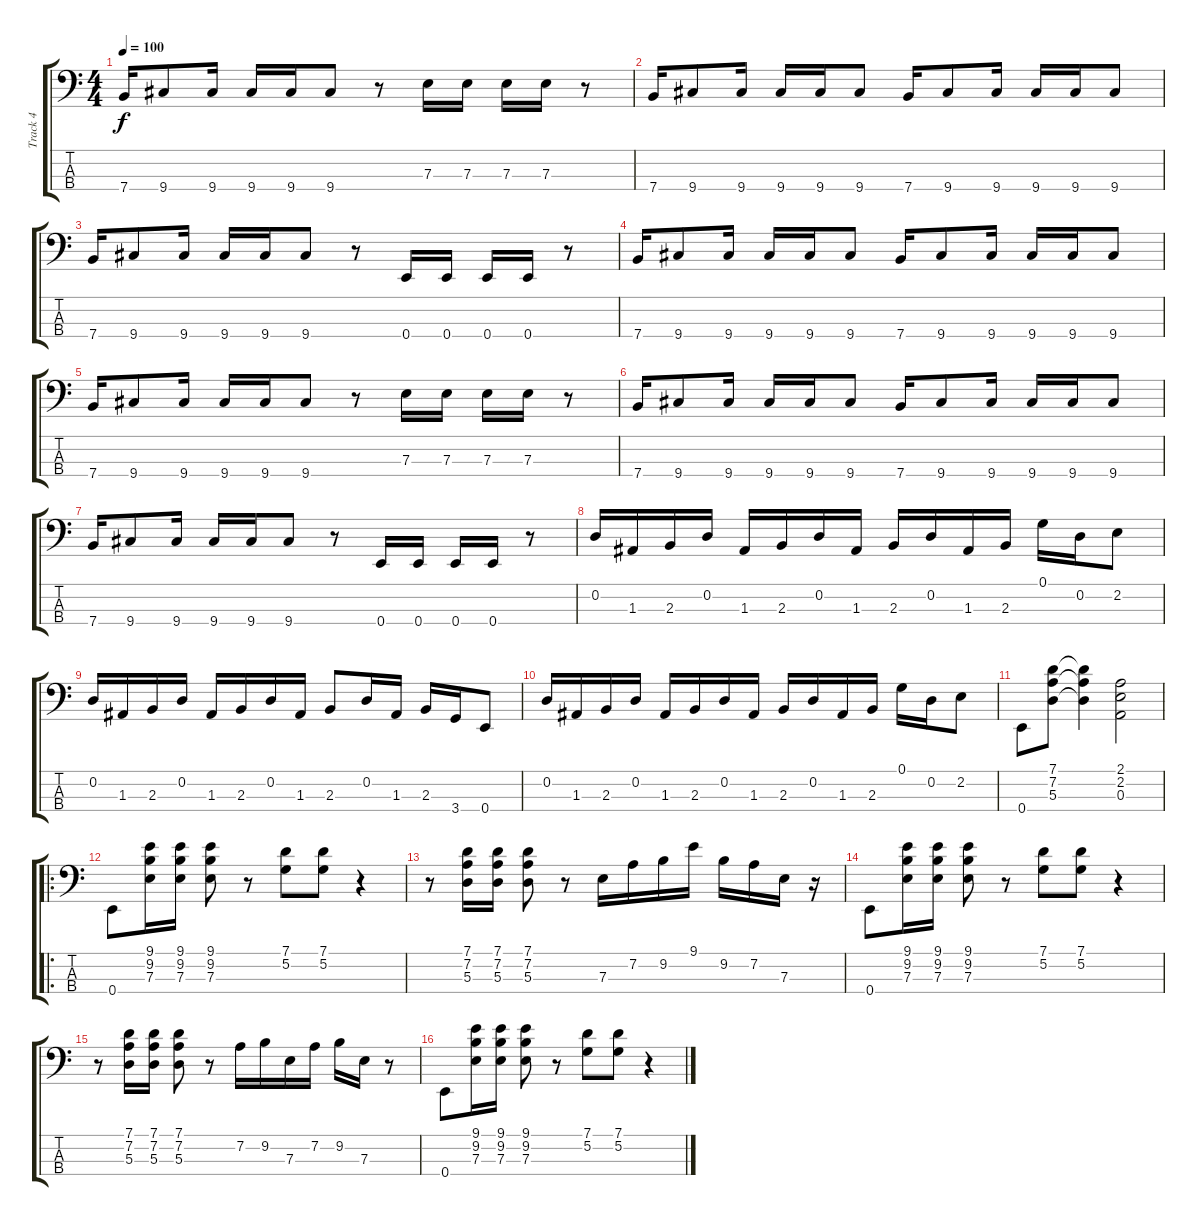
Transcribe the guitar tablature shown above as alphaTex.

\track ("Track 4" "Track 4") {instrument electricbassfinger}
\staff {score tabs}
\tuning (G2 D2 A1 E1) {hide}
\ts (4 4)
\tempo 100
\clef f4
\ks c
7.4.16{dy f} 9.4.8 9.4.16 9.4.16 9.4.16 9.4.8 r.8 7.3.16 7.3.16 7.3.16 7.3.16 r.8 |
7.4.16 9.4.8 9.4.16 9.4.16 9.4.16 9.4.8 7.4.16 9.4.8 9.4.16 9.4.16 9.4.16 9.4.8 |
7.4.16 9.4.8 9.4.16 9.4.16 9.4.16 9.4.8 r.8 0.4.16 0.4.16 0.4.16 0.4.16 r.8 |
7.4.16 9.4.8 9.4.16 9.4.16 9.4.16 9.4.8 7.4.16 9.4.8 9.4.16 9.4.16 9.4.16 9.4.8 |
7.4.16 9.4.8 9.4.16 9.4.16 9.4.16 9.4.8 r.8 7.3.16 7.3.16 7.3.16 7.3.16 r.8 |
7.4.16 9.4.8 9.4.16 9.4.16 9.4.16 9.4.8 7.4.16 9.4.8 9.4.16 9.4.16 9.4.16 9.4.8 |
7.4.16 9.4.8 9.4.16 9.4.16 9.4.16 9.4.8 r.8 0.4.16 0.4.16 0.4.16 0.4.16 r.8 |
0.2.16 1.3.16 2.3.16 0.2.16 1.3.16 2.3.16 0.2.16 1.3.16 2.3.16 0.2.16 1.3.16 2.3.16 0.1.16 0.2.16 2.2.8 |
0.2.16 1.3.16 2.3.16 0.2.16 1.3.16 2.3.16 0.2.16 1.3.16 2.3.8 0.2.16 1.3.16 2.3.16 3.4.16 0.4.8 |
0.2.16 1.3.16 2.3.16 0.2.16 1.3.16 2.3.16 0.2.16 1.3.16 2.3.16 0.2.16 1.3.16 2.3.16 0.1.16 0.2.16 2.2.8 |
0.4.8 (7.1 7.2 5.3).8 (7.1{t} 7.2{t} 5.3{t}).4 (2.1 2.2 0.3).2 |
\ro
0.4.8 (9.1 9.2 7.3).16 (9.1 9.2 7.3).16 (9.1 9.2 7.3).8 r.8 (7.1 5.2).8 (7.1 5.2).8 r.4 |
r.8 (7.1 7.2 5.3).16 (7.1 7.2 5.3).16 (7.1 7.2 5.3).8 r.8 7.3.16 7.2.16 9.2.16 9.1.16 9.2.16 7.2.16 7.3.16 r.16 |
0.4.8 (9.1 9.2 7.3).16 (9.1 9.2 7.3).16 (9.1 9.2 7.3).8 r.8 (7.1 5.2).8 (7.1 5.2).8 r.4 |
r.8 (7.1 7.2 5.3).16 (7.1 7.2 5.3).16 (7.1 7.2 5.3).8 r.8 7.2.16 9.2.16 7.3.16 7.2.16 9.2.16 7.3.16 r.8 |
0.4.8 (9.1 9.2 7.3).16 (9.1 9.2 7.3).16 (9.1 9.2 7.3).8 r.8 (7.1 5.2).8 (7.1 5.2).8 r.4
